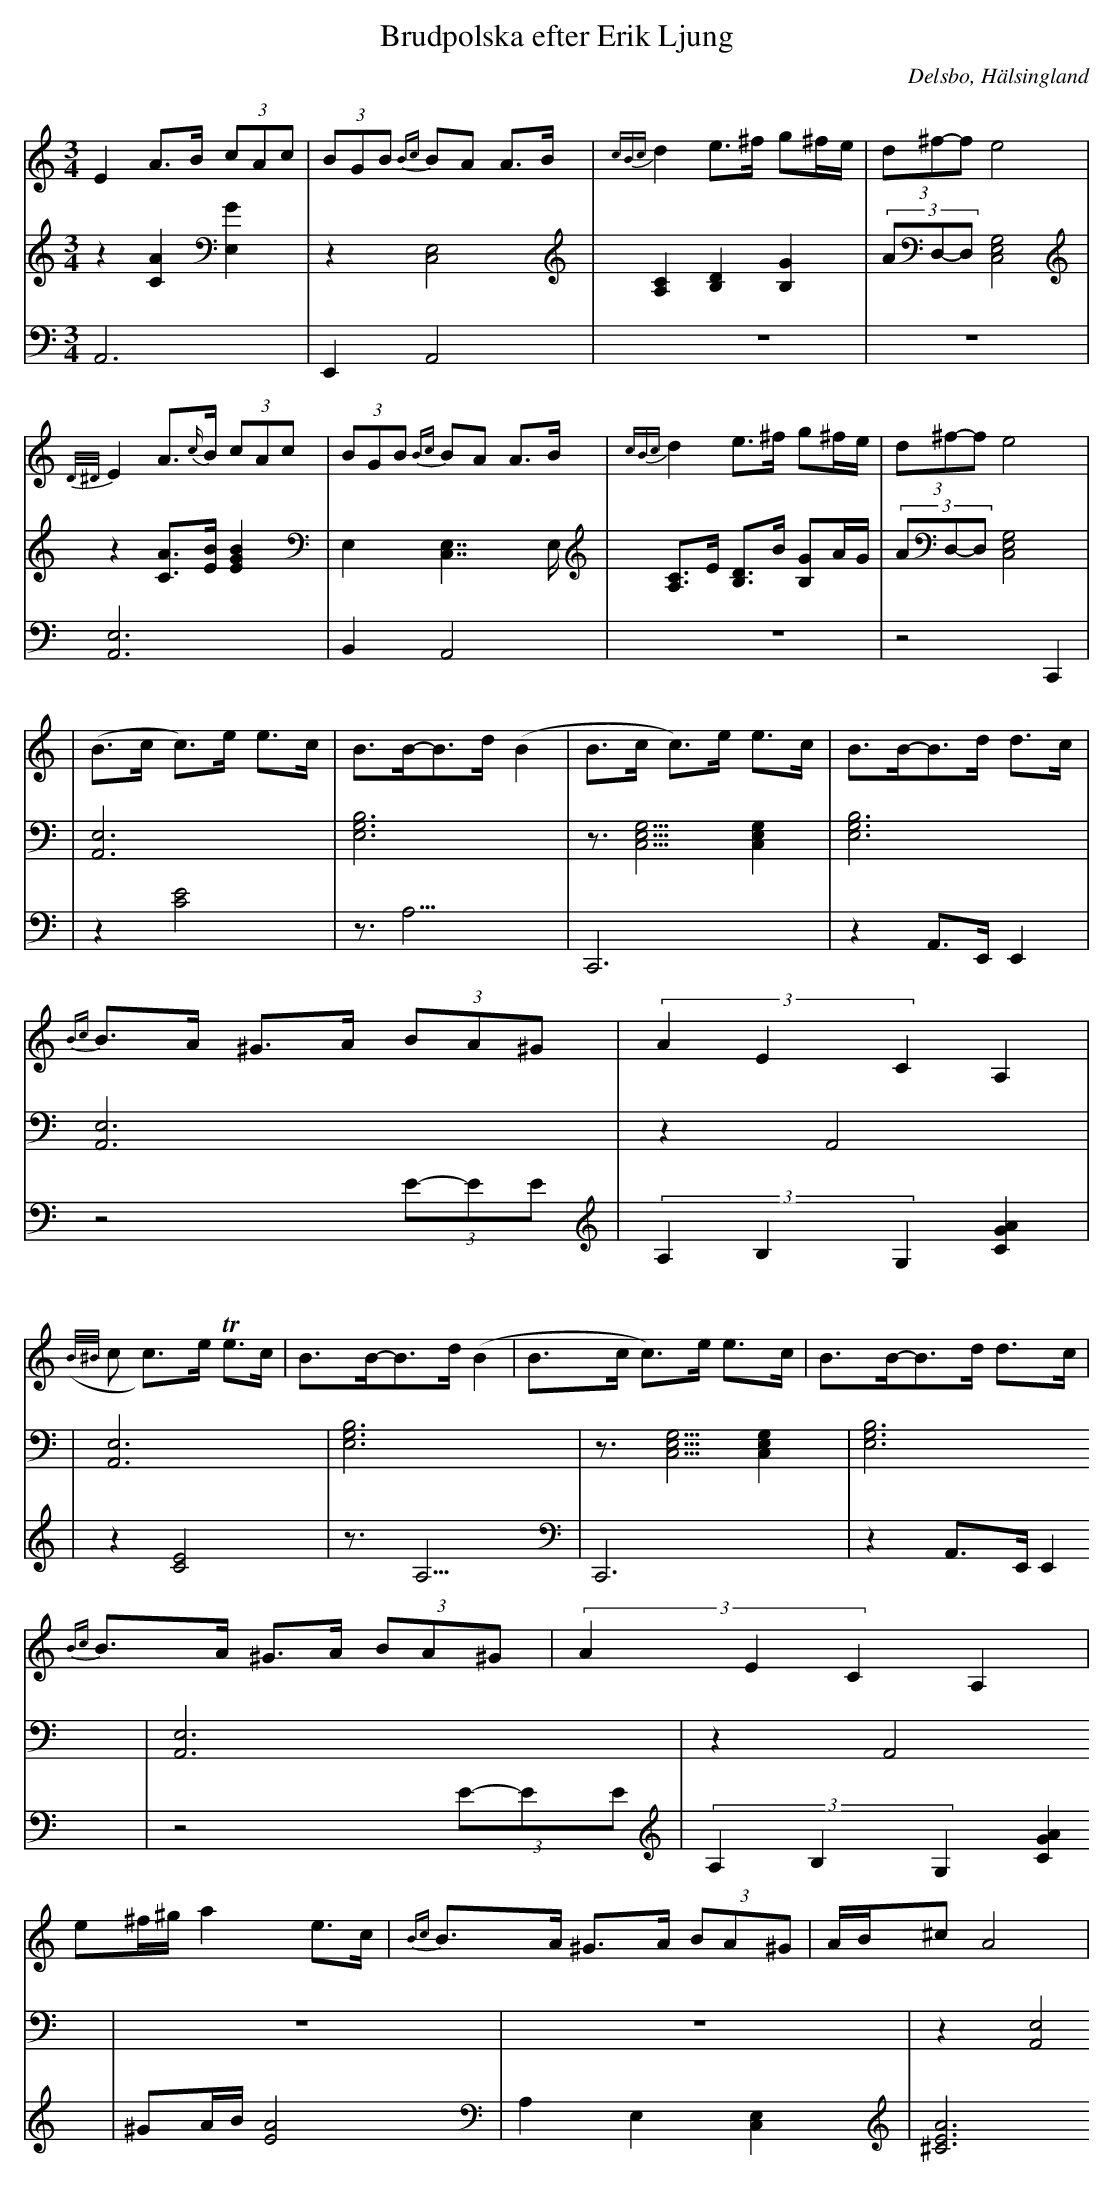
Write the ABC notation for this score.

X:1
T: Brudpolska efter Erik Ljung
Q: 105
O: Delsbo, Hälsingland
M: 3/4
L: 1/8
K: Am
V:1
V:2
V:3 =Merge
V:1
E2 A>B (3cAc| (3BGB {Bc}BA A>B|{cBc}d2 e>^f g^f/e/|(3d^f-f e4 |
{D/^D/}E2 A>{c/}B (3cAc| (3BGB {Bc}BA A>B|{cBc}d2 e>^f g^f/e/|(3d^f-f e4 |
|(B>c c)>e e>c|B>B-B>d (B2|B>c c)>e e>c|B>B-B>d d>c|
{Bc}B>A ^G>A (3BA^G|(3A2E2C2 A,2|
({B/^B/}c c)>e Te>c|B>B-B>d (B2|B>c c)>e e>c|B>B-B>d d>c|
{Bc}B>A ^G>A (3BA^G|(3A2E2C2 A,2|
e^f/^g/ a2 e>c|{Bc}B>A ^G>A (3BA^G|A/B/^c A4|
V:2
z2 [A2C2] [E,2G2]|z2 [C,4E,4]|[A,2C2] [B,2D2] [B,2G2]|(3AD,-D, [E,4G,4C,4]|
z2 [AC]>[BE] [B2E2G2]|E,2 [C,7/2E,7/2]E,/|[A,C]>E [B,D]>B [B,G]A/G/|(3AD,-D, [E,4G,4C,4]|
|[A,,6E,6]|[E,6G,6B,6]|z3/2[E,5/2G,5/2C,5/2] [E,2G,2C,2]|[E,6G,6B,6]|
[A,,6E,6]|z2 A,,4|
|[A,,6E,6]|[E,6G,6B,6]|z3/2[E,5/2G,5/2C,5/2] [E,2G,2C,2]|[E,6G,6B,6]|
[A,,6E,6]|z2 A,,4|
z6|z6|z2 [A,,4E,4]|
V:3
A,,6|E,,2 A,,4|z6|z6|
[A,,6E,6]|B,,2 A,,4|z6|z4  C,,2|
|z2 [C4E4]|z3<A,3|C,,6|z2 A,,>E,, E,,2|
z4 (3E-EE|(3A,2B,2G,2 [G2A2C2]|
|z2 [C4E4]|z3<A,3|C,,6|z2 A,,>E,, E,,2|
z4 (3E-EE|(3A,2B,2G,2 [G2A2C2]|
^GA/B/ [A4E4]|A,2 E,2 [C,2E,2]|[A6^C6E6]|
